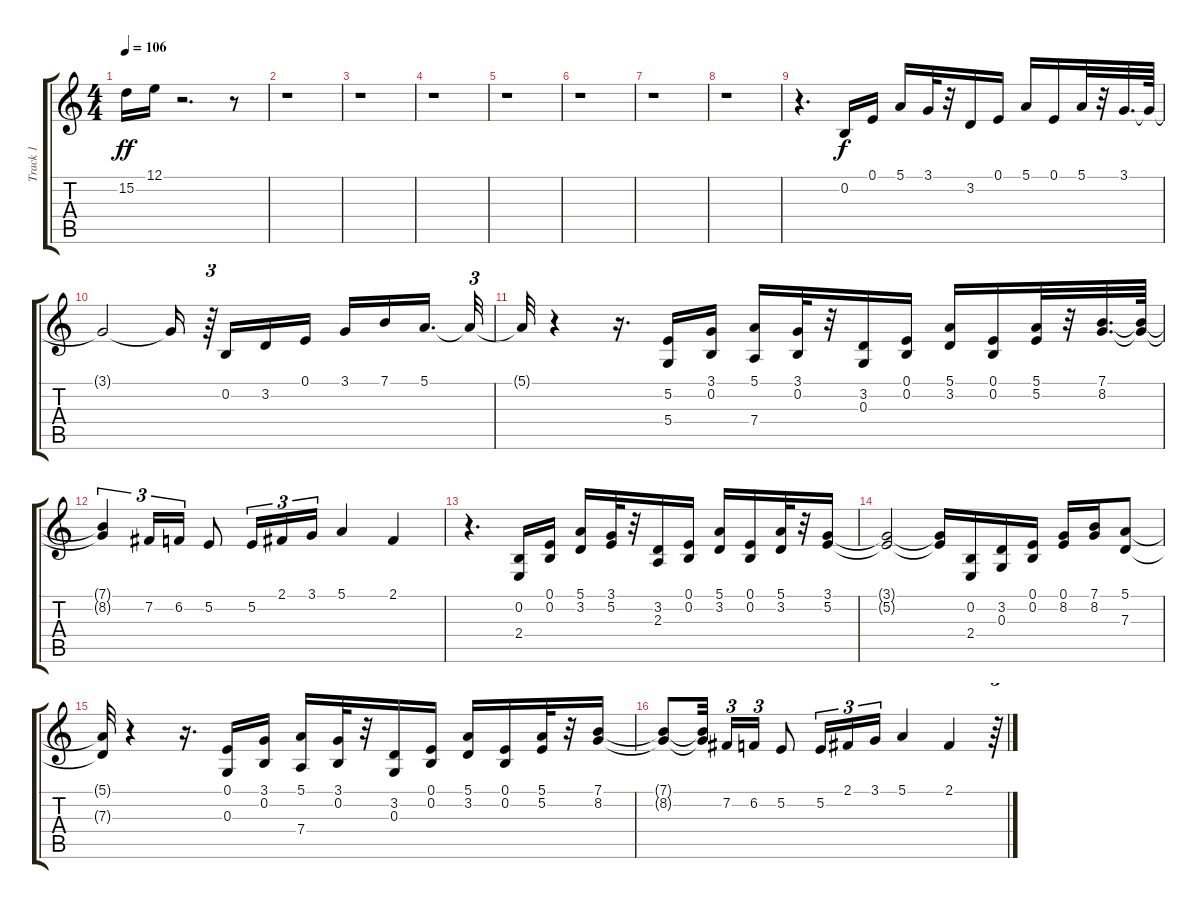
\track ("Track 1" "Track 1") {instrument lead2sawtooth}
\staff {score tabs}
\tuning (E4 B3 G3 D3 A2 E2) {hide}
\ts (4 4)
\tempo 106
\clef g2
\ks c
15.2.16{dy ff} 12.1.16 r.2{d} r.8 |
r.1 |
r.1 |
r.1 |
r.1 |
r.1 |
r.1 |
r.1 |
r.4{d} 0.2.16{dy f} 0.1.16 5.1.16 3.1.32 r.32 3.2.16 0.1.16 5.1.16 0.1.16 5.1.32 r.32 3.1.32{d} 3.1{t}.64 |
3.1{t}.2 3.1{t}.16 r.64{tu (3 2)} 0.2.16 3.2.16 0.1.16 3.1.16 7.1.16 5.1.16{d beam splitsecondary} 5.1{t}.32{tu (3 2)} |
5.1{t}.32 r.4 r.16{d} (5.2 5.4).16 (3.1 0.2).16 (5.1 7.4).16 (3.1 0.2).32 r.32 (3.2 0.3).16 (0.1 0.2).16 (5.1 3.2).16 (0.1 0.2).16 (5.1 5.2).32 r.32 (7.1 8.2).32{d} (7.1{t} 8.2{t}).64 |
(7.1{t} 8.2{t}).4{tu (3 2)} 7.2.16{tu (3 2)} 6.2.16{tu (3 2)} 5.2.8 5.2.16{tu (3 2)} 2.1.16{tu (3 2)} 3.1.16{tu (3 2)} 5.1.4 2.1.4 |
r.4{d} (0.2 2.4).16 (0.1 0.2).16 (5.1 3.2).16 (3.1 5.2).32 r.32 (3.2 2.3).16 (0.1 0.2).16 (5.1 3.2).16 (0.1 0.2).16 (5.1 3.2).32 r.32 (3.1 5.2).16 |
(3.1{t} 5.2{t}).2 (3.1{t} 5.2{t}).16 (0.2 2.4).16 (3.2 0.3).16 (0.1 0.2).16 (0.1 8.2).16 (7.1 8.2).16 (5.1 7.3).8 |
(5.1{t} 7.3{t}).32 r.4 r.16{d} (0.1 0.3).16 (3.1 0.2).16 (5.1 7.4).16 (3.1 0.2).32 r.32 (3.2 0.3).16 (0.1 0.2).16 (5.1 3.2).16 (0.1 0.2).16 (5.1 5.2).32 r.32 (7.1 8.2).16 |
(7.1{t} 8.2{t}).8 (7.1{t} 8.2{t}).32{beam splitsecondary} 7.2.16{tu (3 2)} 6.2.16{tu (3 2)} 5.2.8 5.2.16{tu (3 2)} 2.1.16{tu (3 2)} 3.1.16{tu (3 2)} 5.1.4 2.1.4 r.64{tu (3 2)}
